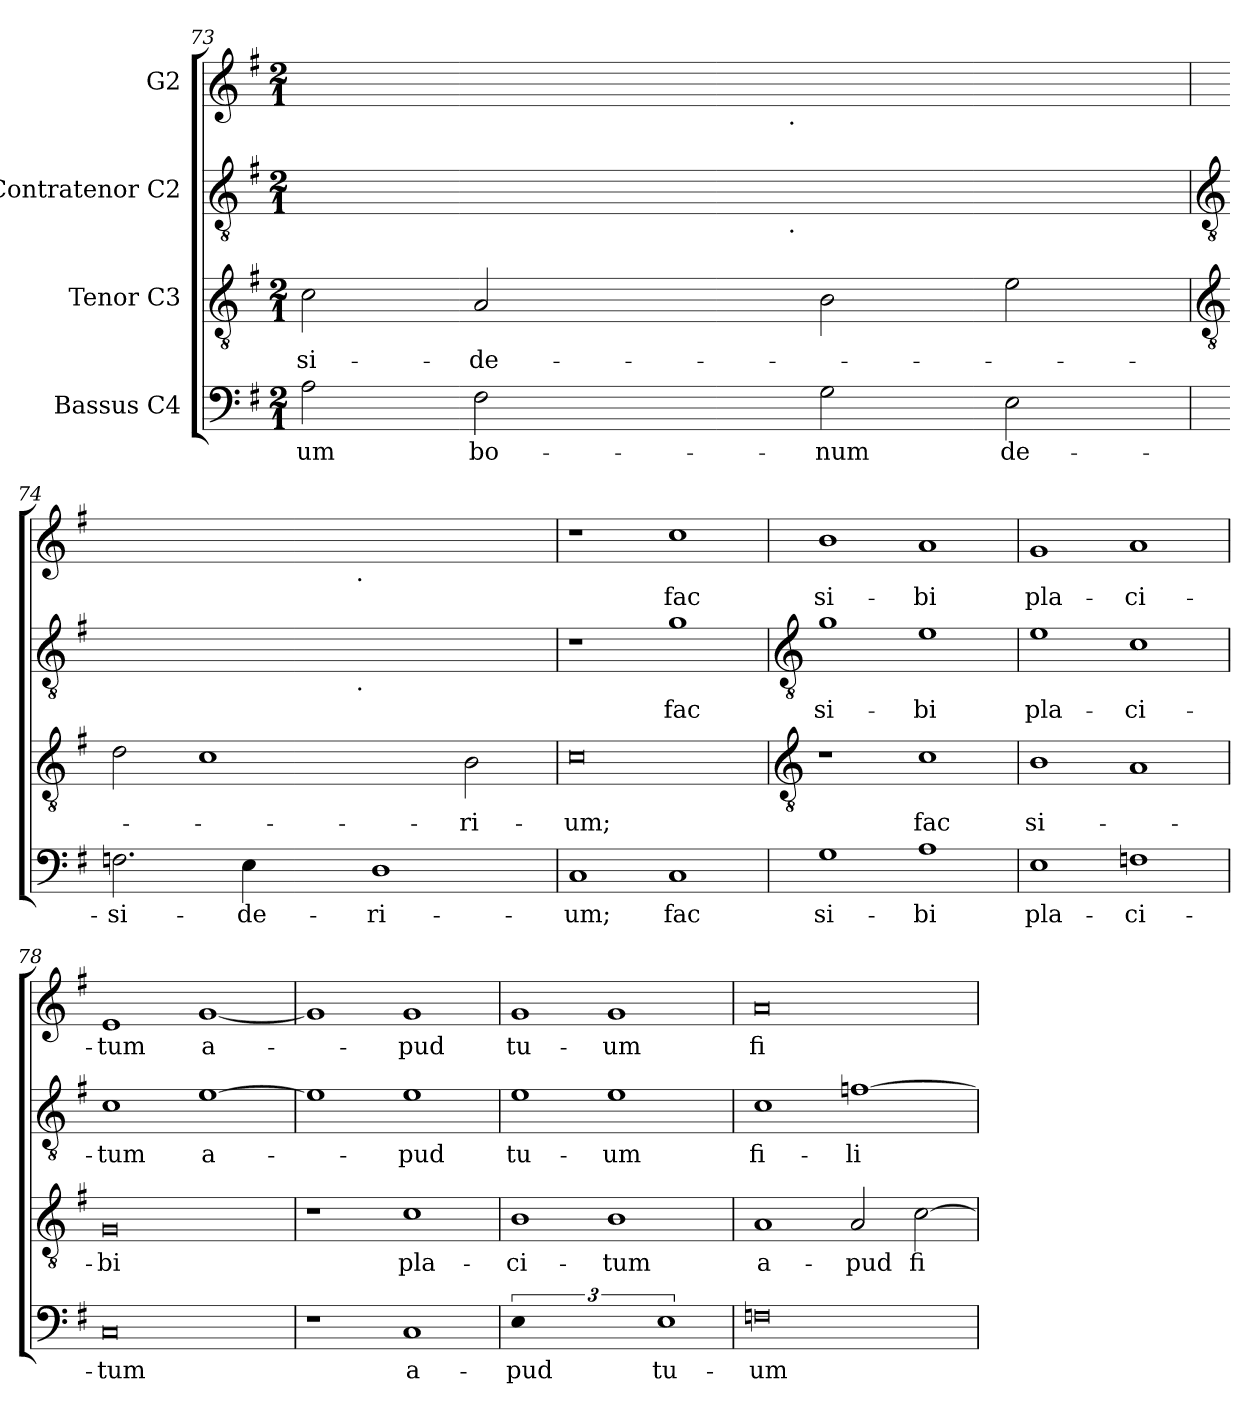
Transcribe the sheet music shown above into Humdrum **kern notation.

**kern	**text	**kern	**text	**kern	**text	**kern	**text
*part4	*part4	*part3	*part3	*part2	*part2	*part1	*part1
*staff4	*staff4	*staff3	*staff3	*staff2	*staff2	*staff1	*staff1
*I"Bassus C4	*	*I"Tenor C3	*	*I"Contratenor C2	*	*I"G2	*
!!LO:LB:g=z
*clefF4	*	*clefGv2	*	*clefGv2	*	*clefG2	*
*k[f#]	*	*k[f#]	*	*k[f#]	*	*k[f#]	*
*G:	*	*G:	*	*G:	*	*G:	*
*M2/1	*	*M2/1	*	*M2/1	*	*M2/1	*
=73	=73	=73	=73	=73	=73	=73	=73
!	!LO:LY:b	!	!LO:LY:b	!	!	!	!
2A\	-um	2c\	-si-	4ryy	.	4ryy	.
.	.	.	.	4ryy	.	4ryy	.
!	!LO:LY:b	!	!LO:LY:b	!	!	!	!
2F#\	bo-	2A/	-de-	4ryy	.	4ryy	.
.	.	.	.	64ryy	.	64ryy	.
.	.	.	.	64ryy	.	64ryy	.
.	.	.	.	64ryy	.	64ryy	.
.	.	.	.	64ryy	.	64ryy	.
.	.	.	.	64ryy	.	64ryy	.
.	.	.	.	64ryy	.	64ryy	.
.	.	.	.	64ryy	.	64ryy	.
.	.	.	.	64ryy	.	64ryy	.
.	.	.	.	64ryy	.	64ryy	.
.	.	.	.	64ryy	.	64ryy	.
.	.	.	.	64ryy	.	64ryy	.
.	.	.	.	64ryy	.	64ryy	.
.	.	.	.	64ryy	.	64ryy	.
.	.	.	.	64ryy	.	64ryy	.
!	!	!	!	!	!	!LO:TX:b:t=.	!
!	!	!	!	!LO:TX:b:t=.	!	!	!
.	.	.	.	64ryy	.	64ryy	.
.	.	.	.	4ryy	.	4ryy	.
!	!LO:LY:b	!	!	!	!	!	!
2G\	-num	2B\	.	.	.	.	.
.	.	.	.	4ryy	.	4ryy	.
.	.	.	.	4ryy	.	4ryy	.
!	!LO:LY:b	!	!	!	!	!	!
2E\	de-	2e\	.	.	.	.	.
.	.	.	.	4ryy	.	4ryy	.
.	.	.	.	64ryy	.	64ryy	.
!!LO:LB:g=z
=74	=74	=74	=74	=74	=74	=74	=74
*	*	*clefGv2	*	*clefGv2	*	*	*
!	!LO:LY:b	!	!	!	!	!	!
2.Fn\	-si-	2d\	.	4ryy	.	4ryy	.
.	.	.	.	4ryy	.	4ryy	.
.	.	1c	.	4ryy	.	4ryy	.
!	!LO:LY:b	!	!	!	!	!	!
4E\	-de-	.	.	64ryy	.	64ryy	.
.	.	.	.	64ryy	.	64ryy	.
.	.	.	.	64ryy	.	64ryy	.
.	.	.	.	64ryy	.	64ryy	.
.	.	.	.	64ryy	.	64ryy	.
.	.	.	.	64ryy	.	64ryy	.
.	.	.	.	64ryy	.	64ryy	.
.	.	.	.	64ryy	.	64ryy	.
.	.	.	.	64ryy	.	64ryy	.
.	.	.	.	64ryy	.	64ryy	.
.	.	.	.	64ryy	.	64ryy	.
.	.	.	.	64ryy	.	64ryy	.
.	.	.	.	64ryy	.	64ryy	.
.	.	.	.	64ryy	.	64ryy	.
!	!	!	!	!	!	!LO:TX:b:t=.	!
!	!	!	!	!LO:TX:b:t=.	!	!	!
.	.	.	.	64ryy	.	64ryy	.
.	.	.	.	4ryy	.	4ryy	.
!	!LO:LY:b	!	!	!	!	!	!
1D	-ri-	.	.	.	.	.	.
.	.	.	.	4ryy	.	4ryy	.
.	.	.	.	4ryy	.	4ryy	.
!	!	!	!LO:LY:b	!	!	!	!
.	.	2B\	-ri-	.	.	.	.
.	.	.	.	4ryy	.	4ryy	.
.	.	.	.	64ryy	.	64ryy	.
=75	=75	=75	=75	=75	=75	=75	=75
!	!LO:LY:b	!	!LO:LY:b	!	!	!	!
1C	-um;	0c	-um;	1r	.	1r	.
!	!LO:LY:b	!	!	!	!LO:LY:b	!	!LO:LY:b
1C	fac	.	.	1g	fac	1cc	fac
!!LO:LB:g=z
=76	=76	=76	=76	=76	=76	=76	=76
*	*	*clefGv2	*	*clefGv2	*	*	*
!	!LO:LY:b	!	!	!	!LO:LY:b	!	!LO:LY:b
1G	si-	1r	.	1g	si-	1b	si-
!	!LO:LY:b	!	!LO:LY:b	!	!LO:LY:b	!	!LO:LY:b
1A	-bi	1c	fac	1e	-bi	1a	-bi
=77	=77	=77	=77	=77	=77	=77	=77
!	!LO:LY:b	!	!LO:LY:b	!	!LO:LY:b	!	!LO:LY:b
1E	pla-	1B	si-	1e	pla-	1g	pla-
!	!LO:LY:b	!	!	!	!LO:LY:b	!	!LO:LY:b
1Fn	-ci-	1A	.	1c	-ci-	1a	-ci-
=78	=78	=78	=78	=78	=78	=78	=78
!	!LO:LY:b	!	!LO:LY:b	!	!LO:LY:b	!	!LO:LY:b
0C	-tum	0G	-bi	1c	-tum	1e	-tum
!	!	!	!	!	!LO:LY:b	!	!LO:LY:b
.	.	.	.	[1e	a-	[1g	a-
=79	=79	=79	=79	=79	=79	=79	=79
1r	.	1r	.	1e]	.	1g]	.
!	!LO:LY:b	!	!LO:LY:b	!	!LO:LY:b	!	!LO:LY:b
1C	a-	1c	pla-	1e	-pud	1g	-pud
=80	=80	=80	=80	=80	=80	=80	=80
!LO:N:vis=1	!LO:LY:b	!	!LO:LY:b	!	!LO:LY:b	!	!LO:LY:b
3%4E	-pud	1B	-ci-	1e	tu-	1g	tu-
!	!	!	!LO:LY:b	!	!LO:LY:b	!	!LO:LY:b
.	.	1B	-tum	1e	-um	1g	-um
!	!LO:LY:b	!	!	!	!	!	!
3%2E	tu-	.	.	.	.	.	.
=81	=81	=81	=81	=81	=81	=81	=81
!	!LO:LY:b	!	!LO:LY:b	!	!LO:LY:b	!	!LO:LY:b
0Fn	-um	1A	a-	1c	fi-	0a	fi-
!	!	!	!LO:LY:b	!	!LO:LY:b	!	!
.	.	2A/	-pud	[1fn	-li-	.	.
!	!	!	!LO:LY:b	!	!	!	!
.	.	[2c\	fi-	.	.	.	.
=	=	=	=	=	=	=	=
*-	*-	*-	*-	*-	*-	*-	*-
